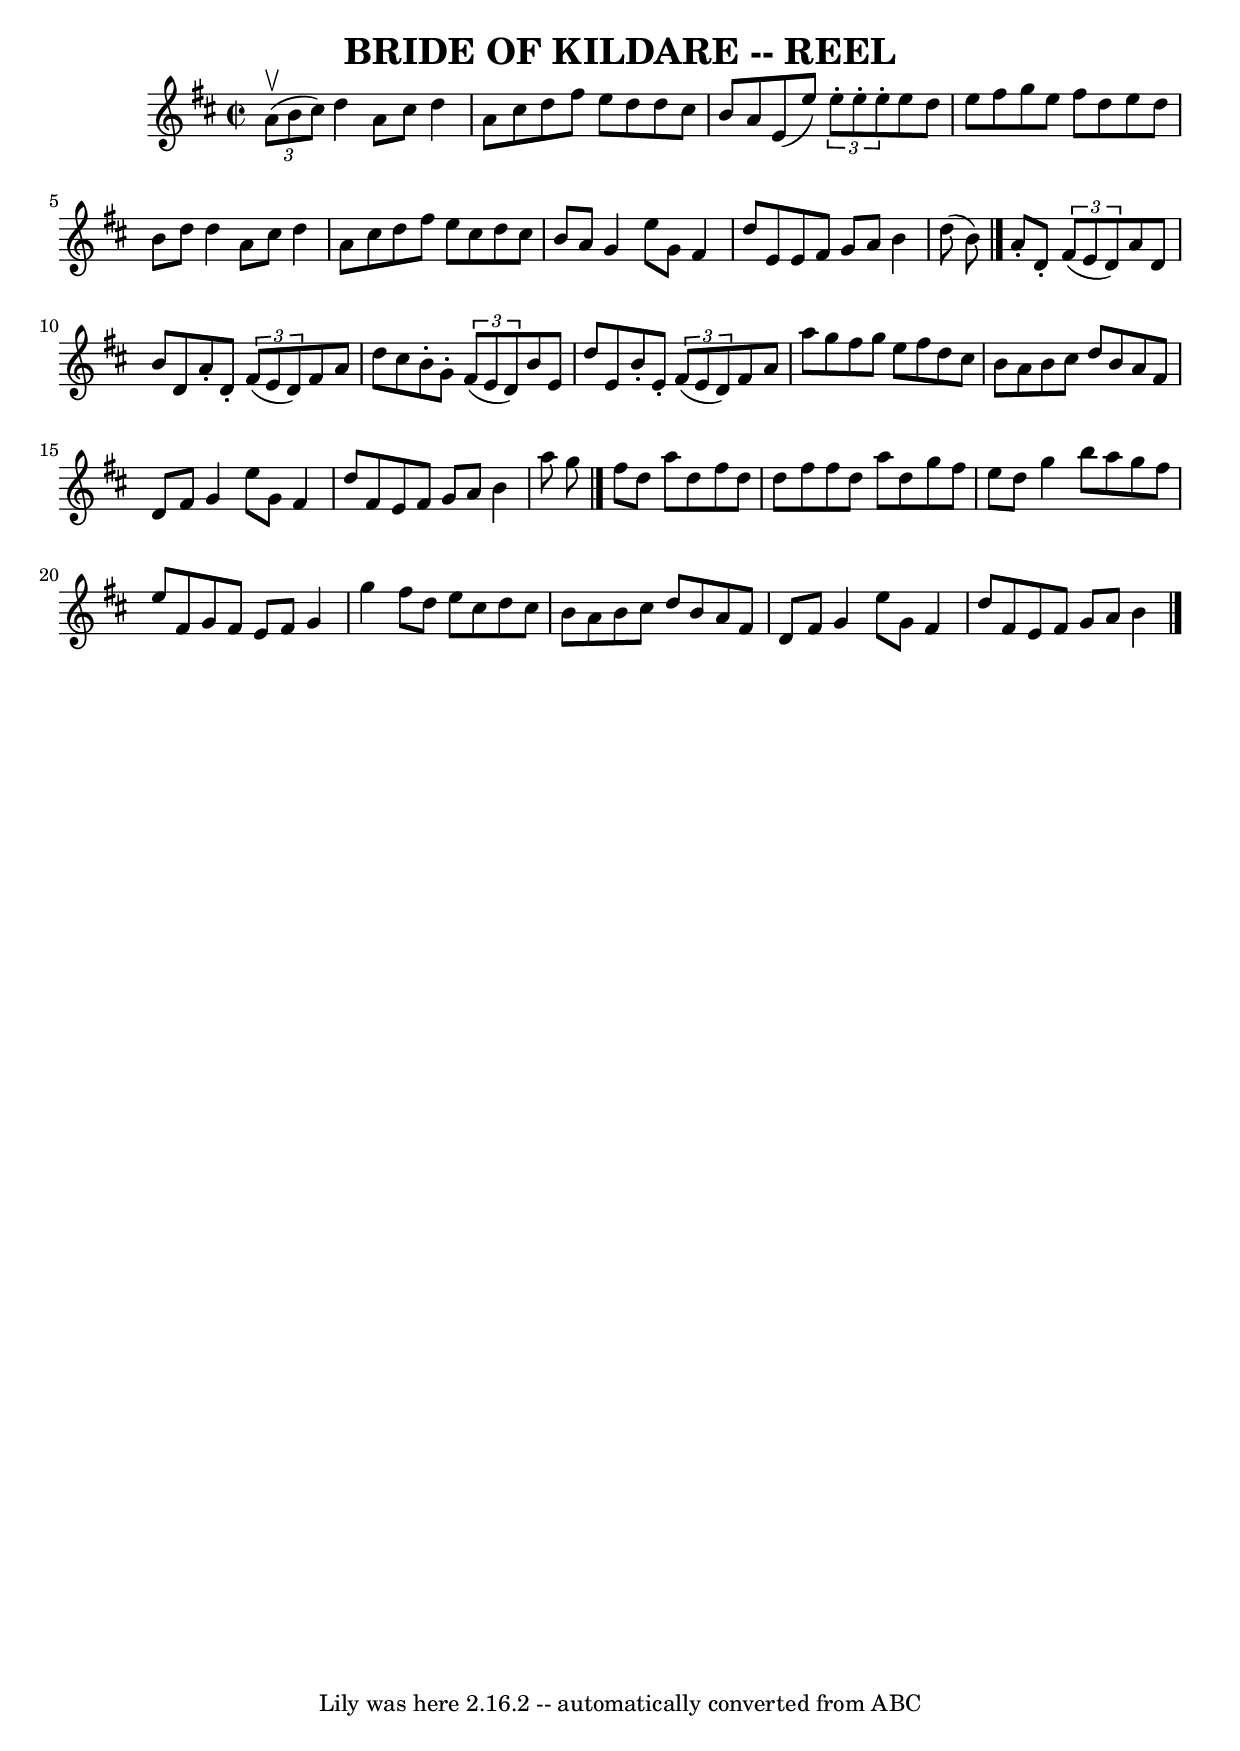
\version "2.16.2"
\include "Mammoth.ily"
\header {
  %% book = "Ryan's Mammoth Collection of Fiddle Tunes"
  crossRefNumber = "1"
  footnotes = ""
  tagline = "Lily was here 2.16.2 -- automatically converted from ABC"
  title = "BRIDE OF KILDARE -- REEL"

}
voicedefault =  {


  \override Staff.TimeSignature #'style = #'C
  \time 2/2 
  \key d \major   \times 2/3 { a'8 (^\upbow b'8 cis''8) 
			     }   
  |
  d''4 a'8 cis''8 d''4 a'8 cis''8    |
  d''8  
  fis''8 e''8 d''8 d''8 cis''8 b'8 a'8    |
  e'8 (
  e''8) \times 2/3 { e''8 -. e''8 -. e''8 -. 
		   } e''8 d''8 e''8    
  fis''8    |
  g''8 e''8 fis''8 d''8 e''8 d''8 b'8    
  d''8    |
  d''4 a'8 cis''8 d''4 a'8 cis''8    |
  
  d''8 fis''8 e''8 cis''8 d''8 cis''8 b'8 a'8    |
  
  g'4 e''8 g'8 fis'4 d''8 e'8    |
  e'8 fis'8 g'8   
  a'8 b'4 d''8 (b'8)   \bar "|." a'8 -. d'8 -.   \times 2/3 {  
    fis'8 (e'8 d'8) 
  } a'8 d'8 b'8 d'8    |
  a'8 -.   
  d'8 -.   \times 2/3 { fis'8 (e'8 d'8) 
		      } fis'8 a'8 d''8    
  cis''8    |
  b'8 -. g'8 -.   \times 2/3 { fis'8 (e'8 d'8) 

			     } b'8 e'8 d''8 e'8    |
  b'8 -. e'8 -.   \times 2/3 {   
    fis'8 (e'8 d'8) 
  } fis'8 a'8 a''8 g''8    |
  
  fis''8 g''8 e''8 fis''8 d''8 cis''8 b'8 a'8    |
  
  b'8 cis''8 d''8 b'8 a'8 fis'8 d'8 fis'8    |
  g'4  
  e''8 g'8 fis'4 d''8 fis'8    |
  e'8 fis'8 g'8    
  a'8 b'4 a''8 g''8    \bar "|." fis''8 d''8 a''8 d''8    
  fis''8 d''8 d''8 fis''8    |
  fis''8 d''8 a''8 d''8   
  g''8 fis''8 e''8 d''8    |
  g''4 b''8 a''8 g''8    
  fis''8 e''8 fis'8    |
  g'8 fis'8 e'8 fis'8 g'4    
  g''4    |
  fis''8 d''8 e''8 cis''8 d''8 cis''8 b'8  
  a'8    |
  b'8 cis''8 d''8 b'8 a'8 fis'8 d'8    
  fis'8    |
  g'4 e''8 g'8 fis'4 d''8 fis'8    |
  
  e'8 fis'8 g'8 a'8 b'4    \bar "|."   

}

\score{
  <<

    \context Staff="default"
    {
      \voicedefault 
      
    }

  >>
  \layout {
    
  }
  \midi {
  }

}
